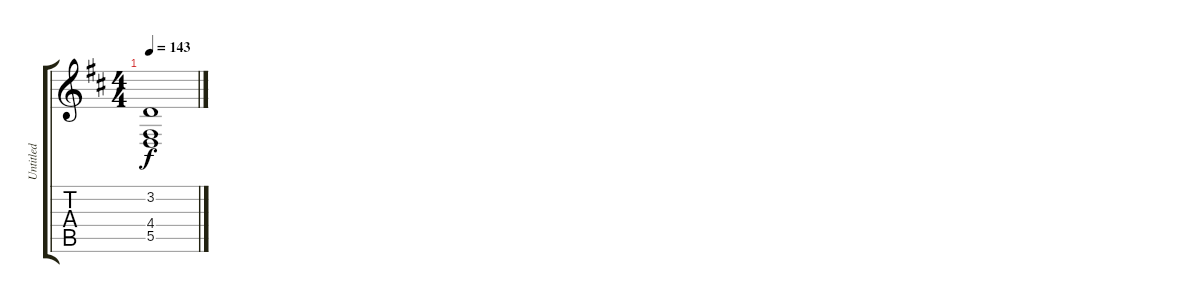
\track ("Untitled" "Untitled") {instrument acousticgrandpiano}
\staff {score tabs}
\tuning (E4 B3 G3 D3 A2 D2) {hide}
\ts (4 4)
\tempo 143
\clef g2
\ks d
(3.2 4.4 5.5).1{dy f}
